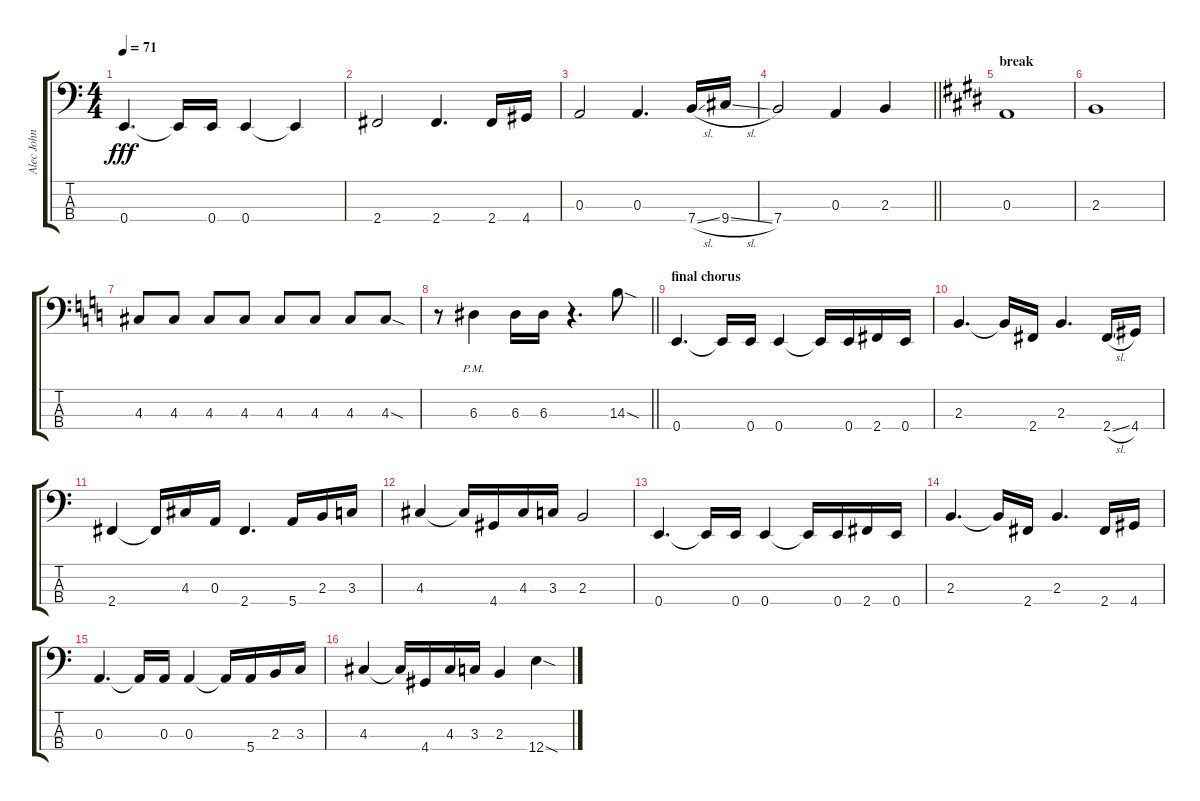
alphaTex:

\track ("Alec John Such" "Alec John ") {instrument electricbassfinger}
\staff {score tabs}
\tuning (G2 D2 A1 E1) {hide}
\ts (4 4)
\tempo 71
\clef f4
\ks c
0.4.4{d dy fff} 0.4{t}.16 0.4.16 0.4.4 0.4{t}.4 |
2.4.2 2.4.4{d} 2.4.16 4.4.16 |
0.3.2 0.3.4{d} 7.4{sl}.16 9.4{sl}.16 |
\barLineRight lightlight
7.4.2 0.3.4 2.3.4 |
\section ("" "break")
\ks e
0.3.1 |
2.3.1 |
\ks c
4.3.8 4.3.8 4.3.8 4.3.8 4.3.8 4.3.8 4.3.8 4.3{sod}.8 |
\barLineRight lightlight
r.8 6.3{pm}.4 6.3.16 6.3.16 r.4{d} 14.3{sod}.8 |
\section ("" "final chorus")
0.4.4{d} 0.4{t}.16 0.4.16 0.4.4 0.4{t}.16 0.4.16 2.4.16 0.4.16 |
2.3.4{d} 2.3{t}.16 2.4.16 2.3.4{d} 2.4{sl}.16 4.4.16 |
2.4.4 2.4{t}.16 4.3.16 0.3.16 2.4.4{d} 5.4.16 2.3.16 3.3.16 |
4.3.4 4.3{t}.16 4.4.16 4.3.16 3.3.16 2.3.2 |
0.4.4{d} 0.4{t}.16 0.4.16 0.4.4 0.4{t}.16 0.4.16 2.4.16 0.4.16 |
2.3.4{d} 2.3{t}.16 2.4.16 2.3.4{d} 2.4.16 4.4.16 |
0.3.4{d} 0.3{t}.16 0.3.16 0.3.4 0.3{t}.16 5.4.16 2.3.16 3.3.16 |
4.3.4 4.3{t}.16 4.4.16 4.3.16 3.3.16 2.3.4 12.4{sod}.4
